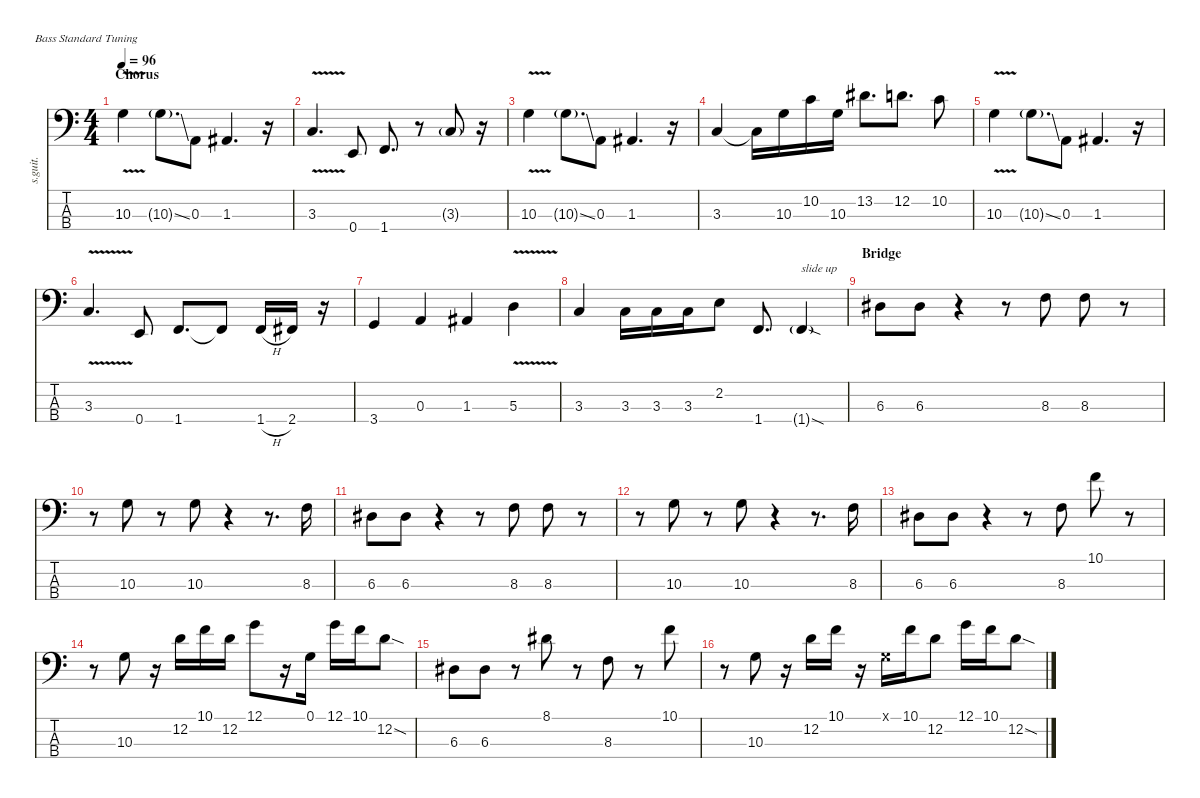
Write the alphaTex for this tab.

\defaultSystemsLayout 4
\hideDynamics
\bracketExtendMode nobrackets
\track ("Flea" "s.guit.") {instrument electricbassfinger}
\staff {score tabs}
\tuning (G2 D2 A1 E1)
\ts (4 4)
\section ("" "Chorus")
\tempo 96
\clef f4
\ks c
10.3{v}.4{dy f} 10.3{ss g}.8{d dy mp} 0.3.8{dy f} 1.3{acc #}.4{d} r.16 |
3.3{v}.4{d} 0.4.8 1.4.8{d} r.8 3.3{g}.8{dy mp} r.16 |
10.3{v}.4{dy f} 10.3{ss g}.8{d dy mp} 0.3.8{dy f} 1.3{acc #}.4{d} r.16 |
3.3.4 3.3{t}.16 10.3.16 10.2.16 10.3.16 13.2{acc #}.8{d} 12.2.8{d} 10.2.8 |
10.3{v}.4 10.3{ss g}.8{d dy mp} 0.3.8{dy f} 1.3{acc #}.4{d} r.16 |
3.3{v}.4{d} 0.4.8 1.4.8{d} 1.4{t}.8 1.4{h}.16 2.4{acc #}.16 r.16 |
3.4.4 0.3.4 1.3{acc #}.4 5.3{v}.4 |
3.3.4 3.3.16 3.3.16 3.3.16 2.2.8 1.4.8{d} 1.4{sod g}.4{txt "slide up" dy mp} |
\section ("" "Bridge")
6.3{acc #}.8{dy f} 6.3{acc #}.8 r.4 r.8 8.3.8 8.3.8 r.8 |
r.8 10.3.8 r.8 10.3.8 r.4 r.8{d} 8.3.16 |
6.3{acc #}.8 6.3{acc #}.8 r.4 r.8 8.3.8 8.3.8 r.8 |
r.8 10.3.8 r.8 10.3.8 r.4 r.8{d} 8.3.16 |
6.3{acc #}.8 6.3{acc #}.8 r.4 r.8 8.3.8 10.1.8 r.8 |
r.8 10.3.8 r.16 12.2.16 10.1.16 12.2.16 12.1.8 r.16 0.1.16 12.1.16 10.1.16 12.2{sod}.8 |
6.3{acc #}.8 6.3{acc #}.8 r.8 8.1{acc #}.8 r.8 8.3.8 r.8 10.1.8 |
r.8 10.3.8 r.16 12.2.16 10.1.16 r.16 0.1{x}.16 10.1.16 12.2.8 12.1.16 10.1.16 12.2{sod}.8
